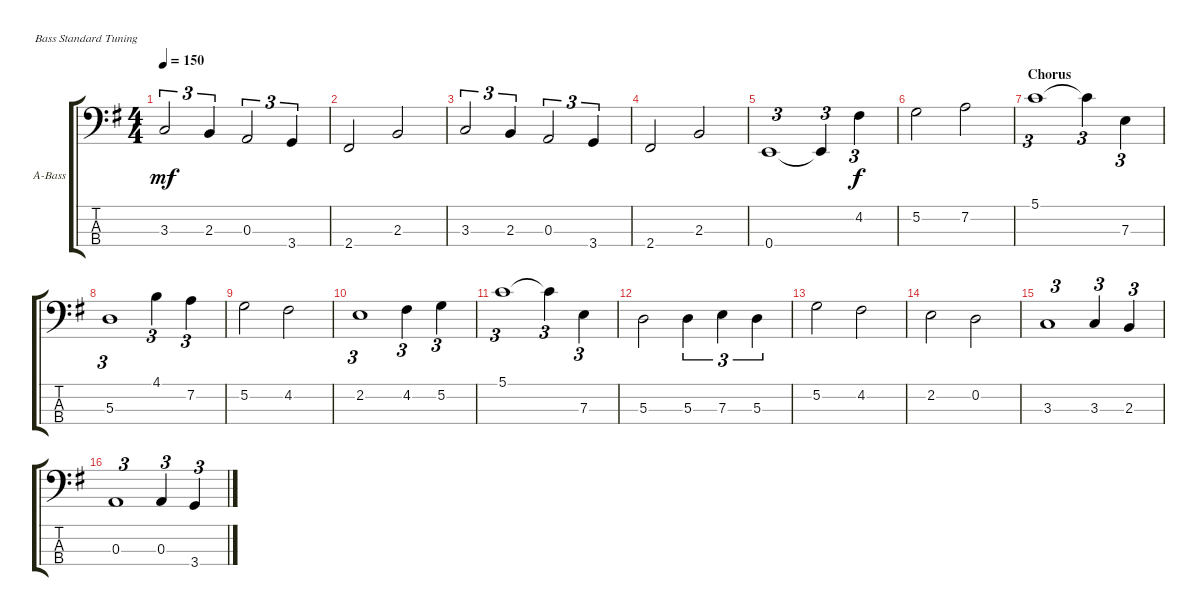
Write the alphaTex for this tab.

\defaultSystemsLayout 4
\bracketExtendMode groupsimilarinstruments
\firstSystemTrackNameOrientation horizontal
\otherSystemsTrackNameOrientation horizontal
\track ("Acoustic Bass" "A-Bass") {instrument acousticbass}
\staff {score tabs}
\tuning (G2 D2 A1 E1)
\ts (4 4)
\tempo 150
\clef f4
\ks eminor
3.3.2{tu (3 2) dy mf} 2.3.4{tu (3 2)} 0.3.2{tu (3 2)} 3.4.4{tu (3 2)} |
2.4.2 2.3.2 |
3.3.2{tu (3 2)} 2.3.4{tu (3 2)} 0.3.2{tu (3 2)} 3.4.4{tu (3 2)} |
2.4.2 2.3.2 |
0.4.1{tu (3 2)} 0.4{t}.4{tu (3 2)} 4.2.4{tu (3 2) dy f} |
5.2.2 7.2.2 |
\section ("" "Chorus")
5.1.1{tu (3 2)} 5.1{t}.4{tu (3 2)} 7.3.4{tu (3 2)} |
5.3.1{tu (3 2)} 4.1.4{tu (3 2)} 7.2.4{tu (3 2)} |
5.2.2 4.2.2 |
2.2.1{tu (3 2)} 4.2.4{tu (3 2)} 5.2.4{tu (3 2)} |
5.1.1{tu (3 2)} 5.1{t}.4{tu (3 2)} 7.3.4{tu (3 2)} |
5.3.2 5.3.4{tu (3 2)} 7.3.4{tu (3 2)} 5.3.4{tu (3 2)} |
5.2.2 4.2.2 |
2.2.2 0.2.2 |
3.3.1{tu (3 2)} 3.3.4{tu (3 2)} 2.3.4{tu (3 2)} |
0.3.1{tu (3 2)} 0.3.4{tu (3 2)} 3.4.4{tu (3 2)}
